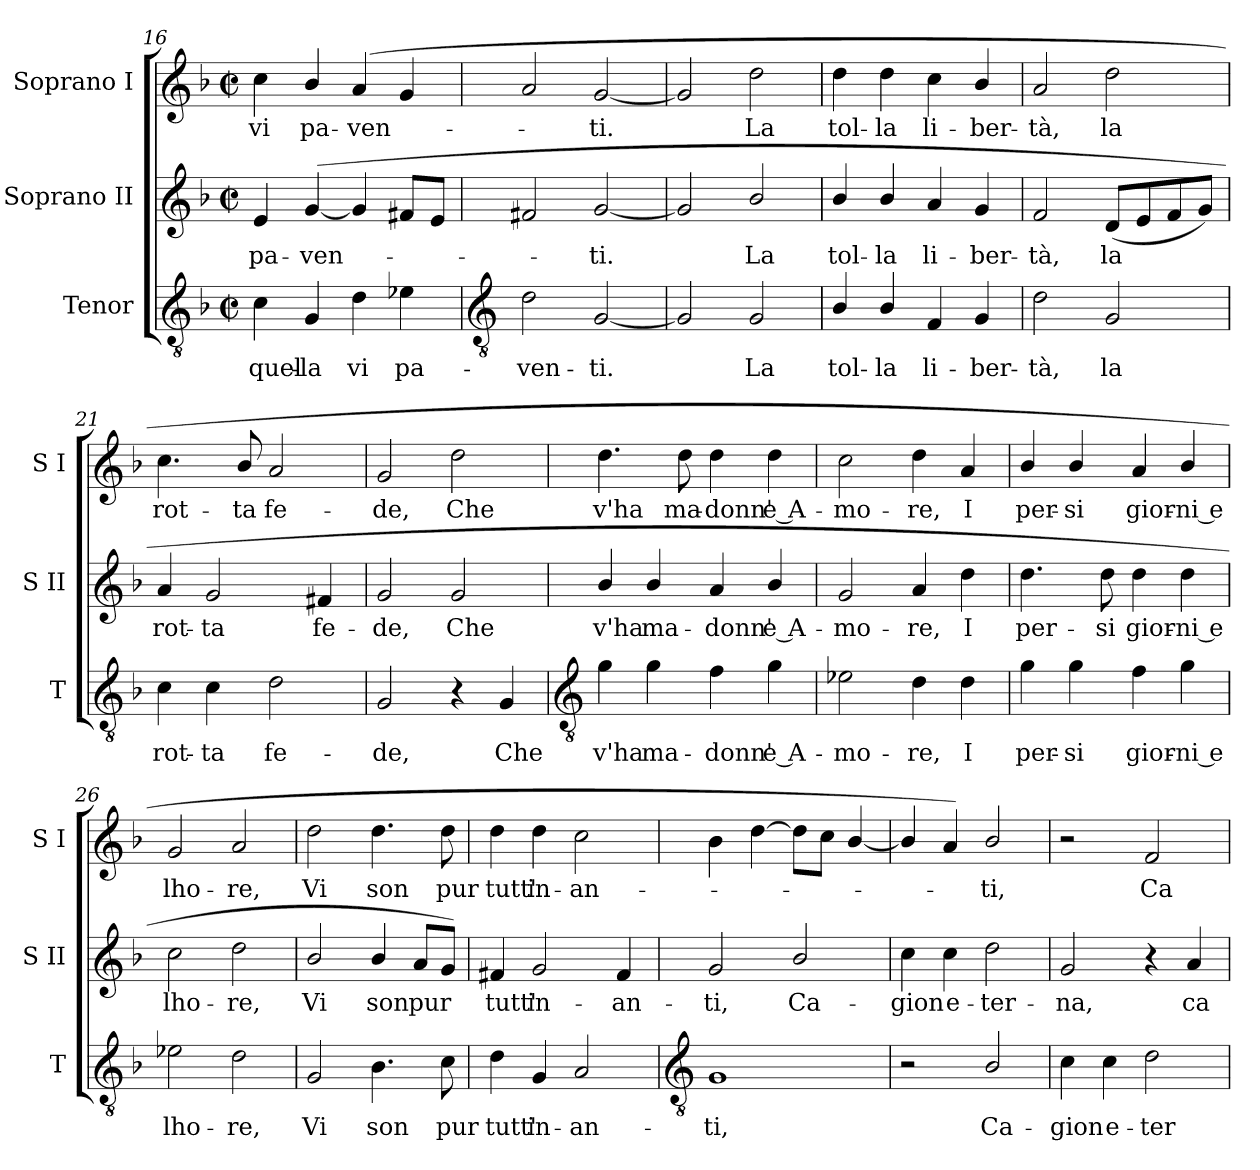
**kern	**text	**kern	**text	**kern	**text
*part3	*part3	*part2	*part2	*part1	*part1
*staff3	*staff3	*staff2	*staff2	*staff1	*staff1
*I"Tenor	*	*I"Soprano II	*	*I"Soprano I	*
*I'T	*	*I'S II	*	*I'S I	*
*clefGv2	*	*clefG2	*	*clefG2	*
*k[b-]	*	*k[b-]	*	*k[b-]	*
*F:	*	*F:	*	*F:	*
*M2/2	*	*M2/2	*	*M2/2	*
*met(c|)	*	*met(c|)	*	*met(c|)	*
=16	=16	=16	=16	=16	=16
!	!LO:LY:b	!	!LO:LY:b	!	!LO:LY:b
4c	quel-	4e	pa-	4cc	vi
!	!LO:LY:b	!	!LO:LY:b	!	!LO:LY:b
4G	-la	(<[4g	-ven-	4b-/	pa-
!	!LO:LY:b	!	!	!	!LO:LY:b
4d	vi	4g]	.	(<4a	-ven-
!	!LO:LY:b	!	!	!	!
4e-X	pa-	8f#XL	.	4g	.
.	.	8eJ	.	.	.
!!LO:LB:g=z
=17	=17	=17	=17	=17	=17
*clefGv2	*	*	*	*	*
!	!LO:LY:b	!	!	!	!
2d	-ven-	2f#X	.	2a	.
!	!LO:LY:b	!	!LO:LY:b	!	!LO:LY:b
[2G	-ti.	[2g	ti.	[2g	ti.
=18	=18	=18	=18	=18	=18
2G]	.	2g]	.	2g]	.
!	!LO:LY:b	!	!LO:LY:b	!	!LO:LY:b
2G	La	2b-/	La	2dd	La
=19	=19	=19	=19	=19	=19
!	!LO:LY:b	!	!LO:LY:b	!	!LO:LY:b
4B-/	tol-	4b-/	tol-	4dd	tol-
!	!LO:LY:b	!	!LO:LY:b	!	!LO:LY:b
4B-/	-la	4b-/	-la	4dd	-la
!	!LO:LY:b	!	!LO:LY:b	!	!LO:LY:b
4F	li-	4a	li-	4cc	li-
!	!LO:LY:b	!	!LO:LY:b	!	!LO:LY:b
4G	-ber-	4g	-ber-	4b-/	-ber-
=20	=20	=20	=20	=20	=20
!	!LO:LY:b	!	!LO:LY:b	!	!LO:LY:b
2d	-tà,	2f	-tà,	2a	-tà,
!	!LO:LY:b	!	!LO:LY:b	!	!LO:LY:b
2G	la	(<8dL	la	2dd	la
.	.	8e	.	.	.
.	.	8f	.	.	.
.	.	8gJ)	.	.	.
=21	=21	=21	=21	=21	=21
!	!LO:LY:b	!	!LO:LY:b	!	!LO:LY:b
4c	rot-	4a	rot-	4.cc	rot-
!	!LO:LY:b	!	!LO:LY:b	!	!
4c	-ta	2g	-ta	.	.
!	!	!	!	!	!LO:LY:b
.	.	.	.	8b-/	-ta
!	!LO:LY:b	!	!	!	!LO:LY:b
2d	fe-	.	.	2a	fe-
!	!	!	!LO:LY:b	!	!
.	.	4f#X	fe-	.	.
=22	=22	=22	=22	=22	=22
!	!LO:LY:b	!	!LO:LY:b	!	!LO:LY:b
2G	-de,	2g	-de,	2g	-de,
!	!	!	!LO:LY:b	!	!LO:LY:b
4r	.	2g	Che	2dd	Che
!	!LO:LY:b	!	!	!	!
4G	Che	.	.	.	.
!!LO:LB:g=z
=23	=23	=23	=23	=23	=23
*clefGv2	*	*	*	*	*
!	!LO:LY:b	!	!LO:LY:b	!	!LO:LY:b
4g	v'ha	4b-/	v'ha	4.dd	v'ha
!	!LO:LY:b	!	!LO:LY:b	!	!
4g	ma-	4b-/	ma-	.	.
!	!	!	!	!	!LO:LY:b
.	.	.	.	8dd	ma-
!	!LO:LY:b	!	!LO:LY:b	!	!LO:LY:b
4f	-donn'	4a	-donn'	4dd	-donn'
!	!LO:LY:b	!	!LO:LY:b	!	!LO:LY:b
4g	e A-	4b-/	e A-	4dd	e A-
=24	=24	=24	=24	=24	=24
!	!LO:LY:b	!	!LO:LY:b	!	!LO:LY:b
2e-X	-mo-	2g	-mo-	2cc	-mo-
!	!LO:LY:b	!	!LO:LY:b	!	!LO:LY:b
4d	-re,	4a	-re,	4dd	-re,
!	!LO:LY:b	!	!LO:LY:b	!	!LO:LY:b
4d	I	4dd	I	4a	I
=25	=25	=25	=25	=25	=25
!	!LO:LY:b	!	!LO:LY:b	!	!LO:LY:b
4g	per-	4.dd	per-	4b-/	per-
!	!LO:LY:b	!	!	!	!LO:LY:b
4g	-si	.	.	4b-/	-si
!	!	!	!LO:LY:b	!	!
.	.	8dd	-si	.	.
!	!LO:LY:b	!	!LO:LY:b	!	!LO:LY:b
4f	gior-	4dd	gior-	4a	gior-
!	!LO:LY:b	!	!LO:LY:b	!	!LO:LY:b
4g	-ni e	4dd	-ni e	4b-/	-ni e
=26	=26	=26	=26	=26	=26
!	!LO:LY:b	!	!LO:LY:b	!	!LO:LY:b
2e-X	lho-	2cc	lho-	2g	lho-
!	!LO:LY:b	!	!LO:LY:b	!	!LO:LY:b
2d	-re,	2dd	-re,	2a	-re,
=27	=27	=27	=27	=27	=27
!	!LO:LY:b	!	!LO:LY:b	!	!LO:LY:b
2G	Vi	2b-/	Vi	2dd	Vi
!	!LO:LY:b	!	!LO:LY:b	!	!LO:LY:b
4.B-	son	4b-/	son	4.dd	son
!	!	!	!LO:LY:b	!	!
.	.	8aL	pur	.	.
!	!LO:LY:b	!	!	!	!LO:LY:b
8c	pur	8gJ)	.	8dd	pur
=28	=28	=28	=28	=28	=28
!	!LO:LY:b	!	!LO:LY:b	!	!LO:LY:b
4d	tutt'	4f#X	tutt'	4dd	tutt'
!	!LO:LY:b	!	!LO:LY:b	!	!LO:LY:b
4G	in-	2g	in-	4dd	in-
!	!LO:LY:b	!	!	!	!LO:LY:b
2A	-an-	.	.	2cc	-an-
!	!	!	!LO:LY:b	!	!
.	.	4f#	-an-	.	.
!!LO:LB:g=z
=29	=29	=29	=29	=29	=29
*clefGv2	*	*	*	*	*
!	!LO:LY:b	!	!LO:LY:b	!	!
1G	-ti,	2g	-ti,	4b-	.
.	.	.	.	[4dd	.
!	!	!	!LO:LY:b	!	!
.	.	2b-/	Ca-	8ddL]	.
.	.	.	.	8ccJ	.
.	.	.	.	[4b-/	.
=30	=30	=30	=30	=30	=30
!	!	!	!LO:LY:b	!	!
2r	.	4cc	-gion	4b-/]	.
!	!	!	!LO:LY:b	!	!
.	.	4cc	e-	4a)	.
!	!LO:LY:b	!	!LO:LY:b	!	!LO:LY:b
2B-/	Ca-	2dd	-ter-	2b-/	ti,
=31	=31	=31	=31	=31	=31
!	!LO:LY:b	!	!LO:LY:b	!	!
4c	-gion	2g	-na,	2r	.
!	!LO:LY:b	!	!	!	!
4c	e-	.	.	.	.
!	!LO:LY:b	!	!	!	!LO:LY:b
2d	-ter-	4r	.	2f	Ca-
!	!	!	!LO:LY:b	!	!
.	.	4a	ca-	.	.
=	=	=	=	=	=
*-	*-	*-	*-	*-	*-
